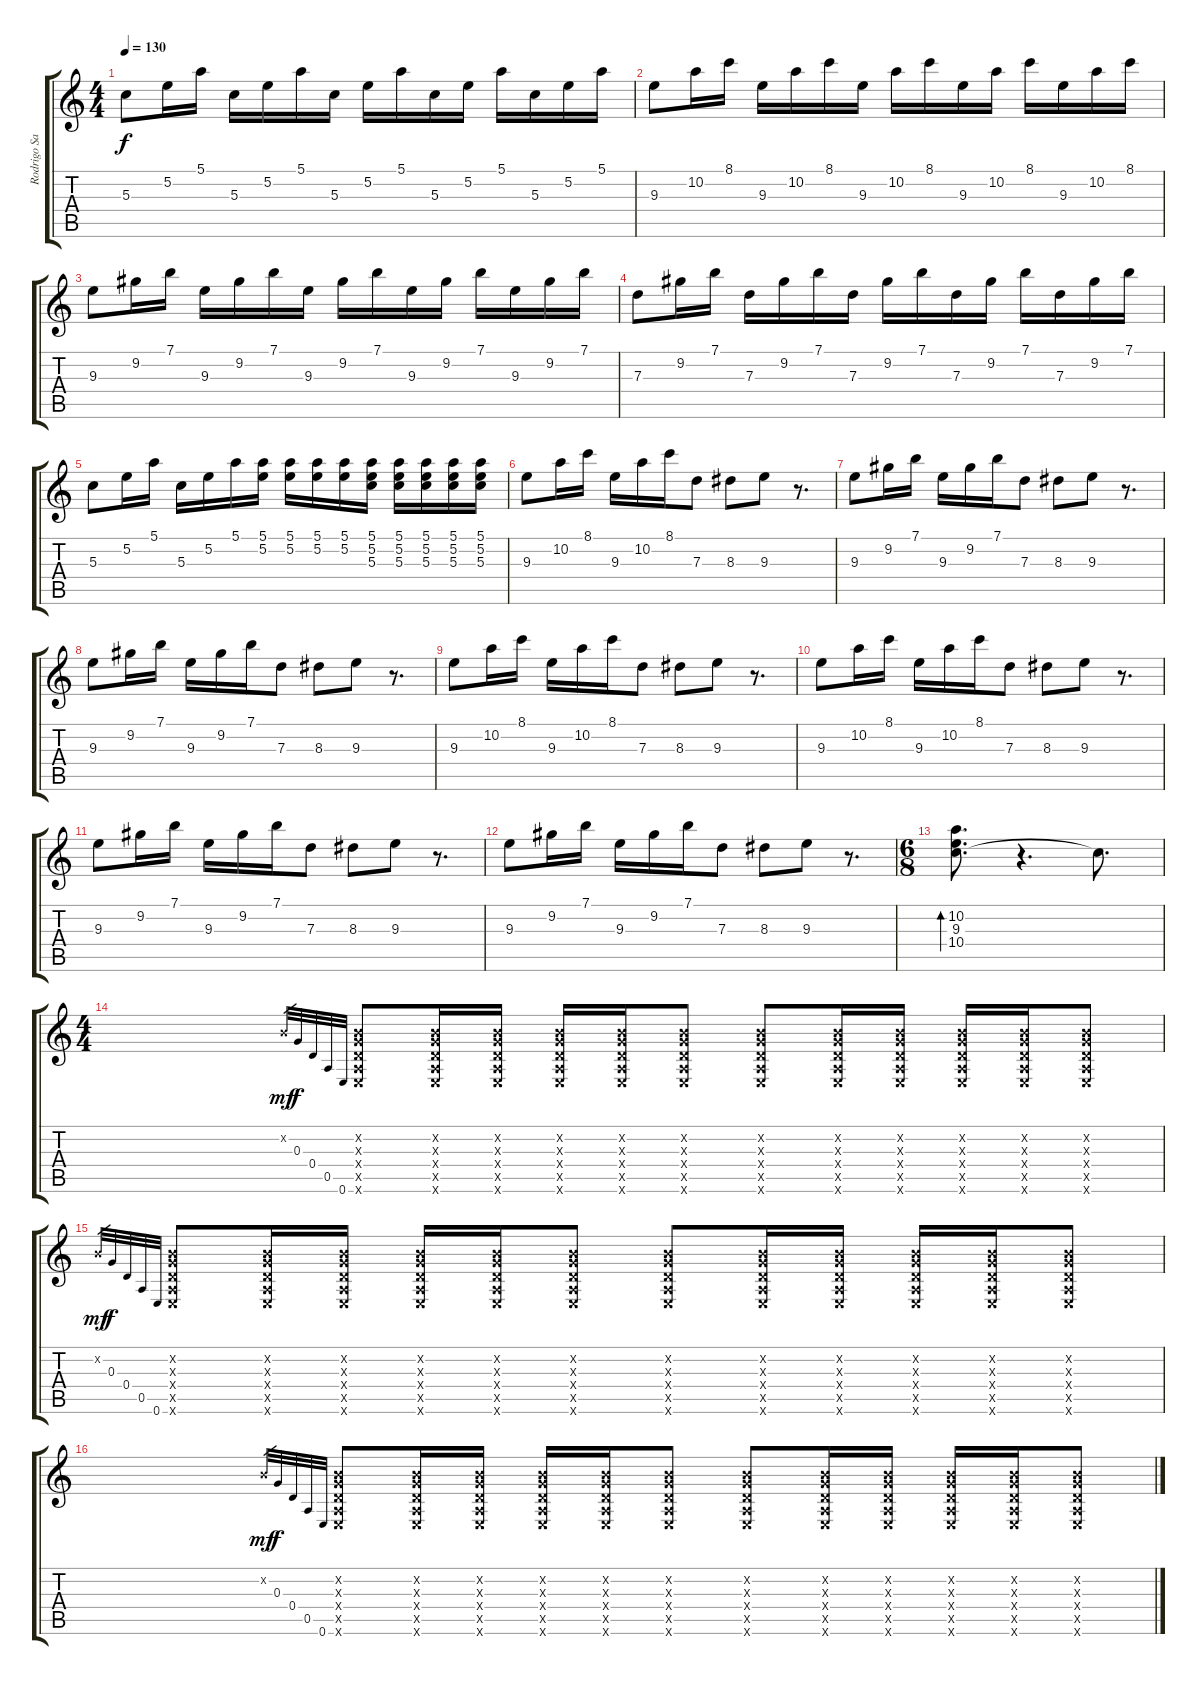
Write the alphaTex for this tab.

\track ("Rodrigo Sanchez" "Rodrigo Sa") {instrument acousticguitarnylon}
\staff {score tabs}
\tuning (E4 B3 G3 D3 A2 E2) {hide}
\ts (4 4)
\tempo 130
\clef g2
\ks c
5.3.8{dy f} 5.2.16 5.1.16 5.3.16 5.2.16 5.1.16 5.3.16 5.2.16 5.1.16 5.3.16 5.2.16 5.1.16 5.3.16 5.2.16 5.1.16 |
9.3.8 10.2.16 8.1.16 9.3.16 10.2.16 8.1.16 9.3.16 10.2.16 8.1.16 9.3.16 10.2.16 8.1.16 9.3.16 10.2.16 8.1.16 |
9.3.8 9.2.16 7.1.16 9.3.16 9.2.16 7.1.16 9.3.16 9.2.16 7.1.16 9.3.16 9.2.16 7.1.16 9.3.16 9.2.16 7.1.16 |
7.3.8 9.2.16 7.1.16 7.3.16 9.2.16 7.1.16 7.3.16 9.2.16 7.1.16 7.3.16 9.2.16 7.1.16 7.3.16 9.2.16 7.1.16 |
5.3.8 5.2.16 5.1.16 5.3.16 5.2.16 5.1.16 (5.1 5.2).16 (5.1 5.2).16 (5.1 5.2).16 (5.1 5.2).16 (5.1 5.2 5.3).16 (5.1 5.2 5.3).16 (5.1 5.2 5.3).16 (5.1 5.2 5.3).16 (5.1 5.2 5.3).16 |
9.3.8 10.2.16 8.1.16 9.3.16 10.2.16 8.1.16 7.3.8 8.3.8 9.3.8 r.8{d} |
9.3.8 9.2.16 7.1.16 9.3.16 9.2.16 7.1.16 7.3.8 8.3.8 9.3.8 r.8{d} |
9.3.8 9.2.16 7.1.16 9.3.16 9.2.16 7.1.16 7.3.8 8.3.8 9.3.8 r.8{d} |
9.3.8 10.2.16 8.1.16 9.3.16 10.2.16 8.1.16 7.3.8 8.3.8 9.3.8 r.8{d} |
9.3.8 10.2.16 8.1.16 9.3.16 10.2.16 8.1.16 7.3.8 8.3.8 9.3.8 r.8{d} |
9.3.8 9.2.16 7.1.16 9.3.16 9.2.16 7.1.16 7.3.8 8.3.8 9.3.8 r.8{d} |
9.3.8 9.2.16 7.1.16 9.3.16 9.2.16 7.1.16 7.3.8 8.3.8 9.3.8 r.8{d} |
\ts (6 8)
(10.2 9.3 10.4).8{d bd 30} r.4{d} 10.4{t}.8{d} |
\ts (4 4)
0.2{x}.32{gr dy mf} 0.3.32{gr dy f} 0.4.32{gr} 0.5.32{gr} 0.6.32{gr} (0.2{x} 0.3{x} 0.4{x} 0.5{x} 0.6{x}).8 (0.2{x} 0.3{x} 0.4{x} 0.5{x} 0.6{x}).16 (0.2{x} 0.3{x} 0.4{x} 0.5{x} 0.6{x}).16 (0.2{x} 0.3{x} 0.4{x} 0.5{x} 0.6{x}).16 (0.2{x} 0.3{x} 0.4{x} 0.5{x} 0.6{x}).16 (0.2{x} 0.3{x} 0.4{x} 0.5{x} 0.6{x}).8 (0.2{x} 0.3{x} 0.4{x} 0.5{x} 0.6{x}).8 (0.2{x} 0.3{x} 0.4{x} 0.5{x} 0.6{x}).16 (0.2{x} 0.3{x} 0.4{x} 0.5{x} 0.6{x}).16 (0.2{x} 0.3{x} 0.4{x} 0.5{x} 0.6{x}).16 (0.2{x} 0.3{x} 0.4{x} 0.5{x} 0.6{x}).16 (0.2{x} 0.3{x} 0.4{x} 0.5{x} 0.6{x}).8 |
0.2{x}.32{gr dy mf} 0.3.32{gr dy f} 0.4.32{gr} 0.5.32{gr} 0.6.32{gr} (0.2{x} 0.3{x} 0.4{x} 0.5{x} 0.6{x}).8 (0.2{x} 0.3{x} 0.4{x} 0.5{x} 0.6{x}).16 (0.2{x} 0.3{x} 0.4{x} 0.5{x} 0.6{x}).16 (0.2{x} 0.3{x} 0.4{x} 0.5{x} 0.6{x}).16 (0.2{x} 0.3{x} 0.4{x} 0.5{x} 0.6{x}).16 (0.2{x} 0.3{x} 0.4{x} 0.5{x} 0.6{x}).8 (0.2{x} 0.3{x} 0.4{x} 0.5{x} 0.6{x}).8 (0.2{x} 0.3{x} 0.4{x} 0.5{x} 0.6{x}).16 (0.2{x} 0.3{x} 0.4{x} 0.5{x} 0.6{x}).16 (0.2{x} 0.3{x} 0.4{x} 0.5{x} 0.6{x}).16 (0.2{x} 0.3{x} 0.4{x} 0.5{x} 0.6{x}).16 (0.2{x} 0.3{x} 0.4{x} 0.5{x} 0.6{x}).8 |
0.2{x}.32{gr dy mf} 0.3.32{gr dy f} 0.4.32{gr} 0.5.32{gr} 0.6.32{gr} (0.2{x} 0.3{x} 0.4{x} 0.5{x} 0.6{x}).8 (0.2{x} 0.3{x} 0.4{x} 0.5{x} 0.6{x}).16 (0.2{x} 0.3{x} 0.4{x} 0.5{x} 0.6{x}).16 (0.2{x} 0.3{x} 0.4{x} 0.5{x} 0.6{x}).16 (0.2{x} 0.3{x} 0.4{x} 0.5{x} 0.6{x}).16 (0.2{x} 0.3{x} 0.4{x} 0.5{x} 0.6{x}).8 (0.2{x} 0.3{x} 0.4{x} 0.5{x} 0.6{x}).8 (0.2{x} 0.3{x} 0.4{x} 0.5{x} 0.6{x}).16 (0.2{x} 0.3{x} 0.4{x} 0.5{x} 0.6{x}).16 (0.2{x} 0.3{x} 0.4{x} 0.5{x} 0.6{x}).16 (0.2{x} 0.3{x} 0.4{x} 0.5{x} 0.6{x}).16 (0.2{x} 0.3{x} 0.4{x} 0.5{x} 0.6{x}).8
